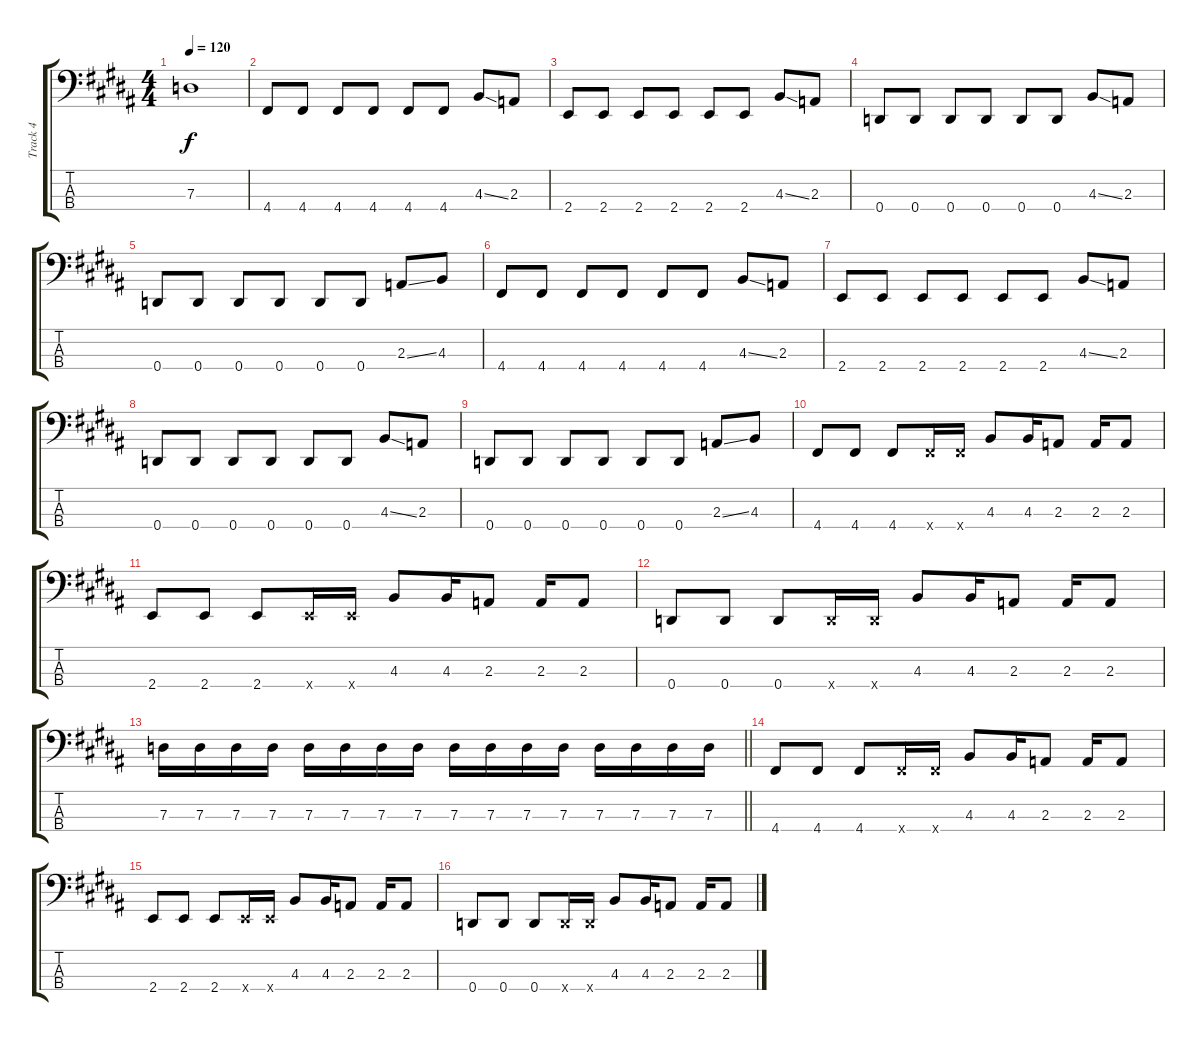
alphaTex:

\track ("Track 4" "Track 4") {instrument electricbassfinger}
\staff {score tabs}
\tuning (F2 C2 G1 D1) {hide}
\ts (4 4)
\tempo 120
\clef f4
\ks b
7.3.1{dy f} |
4.4.8 4.4.8 4.4.8 4.4.8 4.4.8 4.4.8 4.3{ss}.8 2.3.8 |
2.4.8 2.4.8 2.4.8 2.4.8 2.4.8 2.4.8 4.3{ss}.8 2.3.8 |
0.4.8 0.4.8 0.4.8 0.4.8 0.4.8 0.4.8 4.3{ss}.8 2.3.8 |
0.4.8 0.4.8 0.4.8 0.4.8 0.4.8 0.4.8 2.3{ss}.8 4.3.8 |
4.4.8 4.4.8 4.4.8 4.4.8 4.4.8 4.4.8 4.3{ss}.8 2.3.8 |
2.4.8 2.4.8 2.4.8 2.4.8 2.4.8 2.4.8 4.3{ss}.8 2.3.8 |
0.4.8 0.4.8 0.4.8 0.4.8 0.4.8 0.4.8 4.3{ss}.8 2.3.8 |
0.4.8 0.4.8 0.4.8 0.4.8 0.4.8 0.4.8 2.3{ss}.8 4.3.8 |
4.4.8 4.4.8 4.4.8 4.4{x}.16 4.4{x}.16 4.3.8 4.3.16 2.3.8 2.3.16 2.3.8 |
2.4.8 2.4.8 2.4.8 2.4{x}.16 2.4{x}.16 4.3.8 4.3.16 2.3.8 2.3.16 2.3.8 |
0.4.8 0.4.8 0.4.8 0.4{x}.16 0.4{x}.16 4.3.8 4.3.16 2.3.8 2.3.16 2.3.8 |
\barLineRight lightlight
7.3.16 7.3.16 7.3.16 7.3.16 7.3.16 7.3.16 7.3.16 7.3.16 7.3.16 7.3.16 7.3.16 7.3.16 7.3.16 7.3.16 7.3.16 7.3.16 |
4.4.8 4.4.8 4.4.8 4.4{x}.16 4.4{x}.16 4.3.8 4.3.16 2.3.8 2.3.16 2.3.8 |
2.4.8 2.4.8 2.4.8 2.4{x}.16 2.4{x}.16 4.3.8 4.3.16 2.3.8 2.3.16 2.3.8 |
0.4.8 0.4.8 0.4.8 0.4{x}.16 0.4{x}.16 4.3.8 4.3.16 2.3.8 2.3.16 2.3.8
